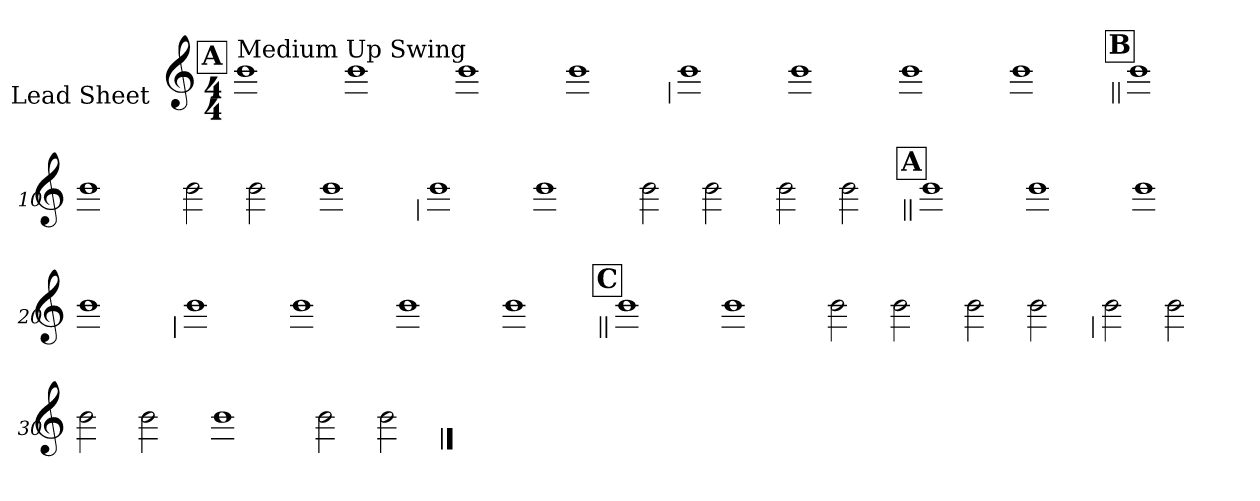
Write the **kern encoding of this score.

**kern
*part1
*staff1
*I"Lead Sheet
*stria0
*clefG2
*k[]
*C:
*M4/4
!!LO:REH:place=s1:a:t=A
=1||
!LO:TX:a:t=Medium Up Swing
1b
=2-
1b
=3-
1b
=4-
1b
!!LO:LB:g=z
=5
1b
=6-
1b
=7-
1b
=8-
1b
!!LO:LB:g=z
!!LO:REH:place=s1:a:t=B
=9||
1b
=10-
1b
=11-
2b
2b
=12-
1b
!!LO:LB:g=z
=13
1b
=14-
1b
=15-
2b
2b
=16-
2b
2b
!!LO:LB:g=z
!!LO:REH:place=s1:a:t=A
=17||
1b
=18-
1b
=19-
1b
=20-
1b
!!LO:LB:g=z
=21
1b
=22-
1b
=23-
1b
=24-
1b
!!LO:LB:g=z
!!LO:REH:place=s1:a:t=C
=25||
1b
=26-
1b
=27-
2b
2b
=28-
2b
2b
!!LO:LB:g=z
=29
2b
2b
=30-
2b
2b
=31-
1b
=32-
2b
2b
==
*-
